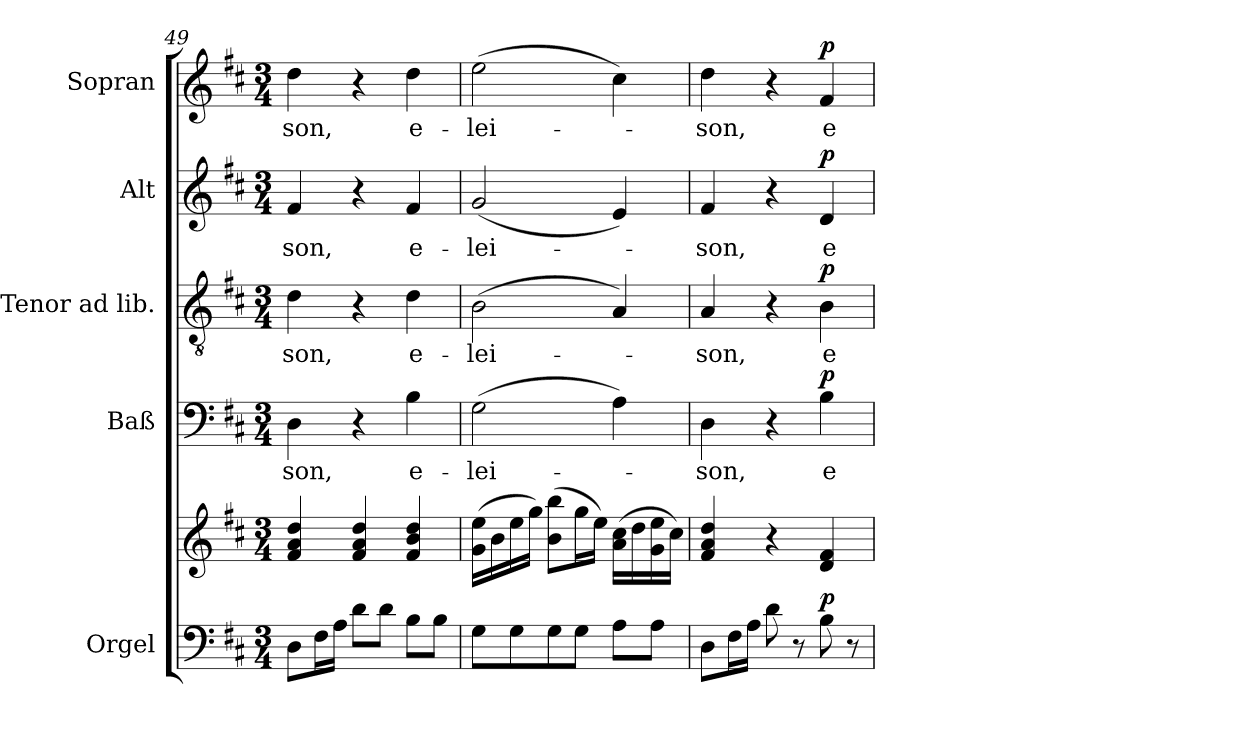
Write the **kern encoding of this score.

**kern	**kern	**dynam	**kern	**text	**dynam	**kern	**text	**dynam	**kern	**text	**dynam	**kern	**text	**dynam
*part5	*part5	*part5	*part4	*part4	*part4	*part3	*part3	*part3	*part2	*part2	*part2	*part1	*part1	*part1
*staff6	*staff5	*staff5/6	*staff4	*staff4	*staff4	*staff3	*staff3	*staff3	*staff2	*staff2	*staff2	*staff1	*staff1	*staff1
*I"Orgel	*	*	*I"Baß	*	*	*I"Tenor ad lib.	*	*	*I"Alt	*	*	*I"Sopran	*	*
*clefF4	*clefG2	*	*clefF4	*	*	*clefGv2	*	*	*clefG2	*	*	*clefG2	*	*
*k[f#c#]	*k[f#c#]	*	*k[f#c#]	*	*	*k[f#c#]	*	*	*k[f#c#]	*	*	*k[f#c#]	*	*
*D:	*D:	*	*D:	*	*	*D:	*	*	*D:	*	*	*D:	*	*
*M3/4	*M3/4	*	*M3/4	*	*	*M3/4	*	*	*M3/4	*	*	*M3/4	*	*
=49	=49	=49	=49	=49	=49	=49	=49	=49	=49	=49	=49	=49	=49	=49
!	!	!	!	!LO:LY:b	!	!	!LO:LY:b	!	!	!LO:LY:b	!	!	!LO:LY:b	!
8D\L	4f#/ 4a/ 4dd/	.	4D\	-son,	.	4d\	-son,	.	4f#/	-son,	.	4dd\	-son,	.
16F#\L	.	.	.	.	.	.	.	.	.	.	.	.	.	.
16A\JJ	.	.	.	.	.	.	.	.	.	.	.	.	.	.
8d\L	4f#/ 4a/ 4dd/	.	4r	.	.	4r	.	.	4r	.	.	4r	.	.
8d\J	.	.	.	.	.	.	.	.	.	.	.	.	.	.
!	!	!	!	!LO:LY:b	!	!	!LO:LY:b	!	!	!LO:LY:b	!	!	!LO:LY:b	!
8B\L	4f#/ 4b/ 4dd/	.	4B\	e-	.	4d\	e-	.	4f#/	e-	.	4dd\	e-	.
8B\J	.	.	.	.	.	.	.	.	.	.	.	.	.	.
!!LO:LB:g=z
=50	=50	=50	=50	=50	=50	=50	=50	=50	=50	=50	=50	=50	=50	=50
!	!	!	!	!LO:LY:b	!	!	!LO:LY:b	!	!	!LO:LY:b	!	!	!LO:LY:b	!
8G\L	(>16g\ 16ee\LL	.	(>2G\	-lei-	.	(>2B\	-lei-	.	(<2g/	-lei-	.	(>2ee\	-lei-	.
.	16b\	.	.	.	.	.	.	.	.	.	.	.	.	.
8G\	16ee\	.	.	.	.	.	.	.	.	.	.	.	.	.
.	16gg\JJ)	.	.	.	.	.	.	.	.	.	.	.	.	.
8G\	(>8b\ 8bb\L	.	.	.	.	.	.	.	.	.	.	.	.	.
8G\J	16gg\L	.	.	.	.	.	.	.	.	.	.	.	.	.
.	16ee\JJ)	.	.	.	.	.	.	.	.	.	.	.	.	.
8A\L	(>16a\ 16cc#\LL	.	4A\)	.	.	4A/)	.	.	4e/)	.	.	4cc#\)	.	.
.	16dd\	.	.	.	.	.	.	.	.	.	.	.	.	.
8A\J	16g\ 16ee\	.	.	.	.	.	.	.	.	.	.	.	.	.
.	16cc#\JJ)	.	.	.	.	.	.	.	.	.	.	.	.	.
=51	=51	=51	=51	=51	=51	=51	=51	=51	=51	=51	=51	=51	=51	=51
!	!	!	!	!LO:LY:b	!	!	!LO:LY:b	!	!	!LO:LY:b	!	!	!LO:LY:b	!
8D\L	4f#/ 4a/ 4dd/	.	4D\	-son,	.	4A/	-son,	.	4f#/	-son,	.	4dd\	-son,	.
16F#\L	.	.	.	.	.	.	.	.	.	.	.	.	.	.
16A\JJ	.	.	.	.	.	.	.	.	.	.	.	.	.	.
8d\	4r	.	4r	.	.	4r	.	.	4r	.	.	4r	.	.
8r	.	.	.	.	.	.	.	.	.	.	.	.	.	.
!	!	!LO:DY:a=2	!	!LO:LY:b	!LO:DY:a	!	!LO:LY:b	!LO:DY:a	!	!LO:LY:b	!LO:DY:a	!	!LO:LY:b	!LO:DY:a
8B\	4d/ 4f#/	p	4B\	e-	p	4B\	e-	p	4d/	e-	p	4f#/	e-	p
8r	.	.	.	.	.	.	.	.	.	.	.	.	.	.
=	=	=	=	=	=	=	=	=	=	=	=	=	=	=
*-	*-	*-	*-	*-	*-	*-	*-	*-	*-	*-	*-	*-	*-	*-
